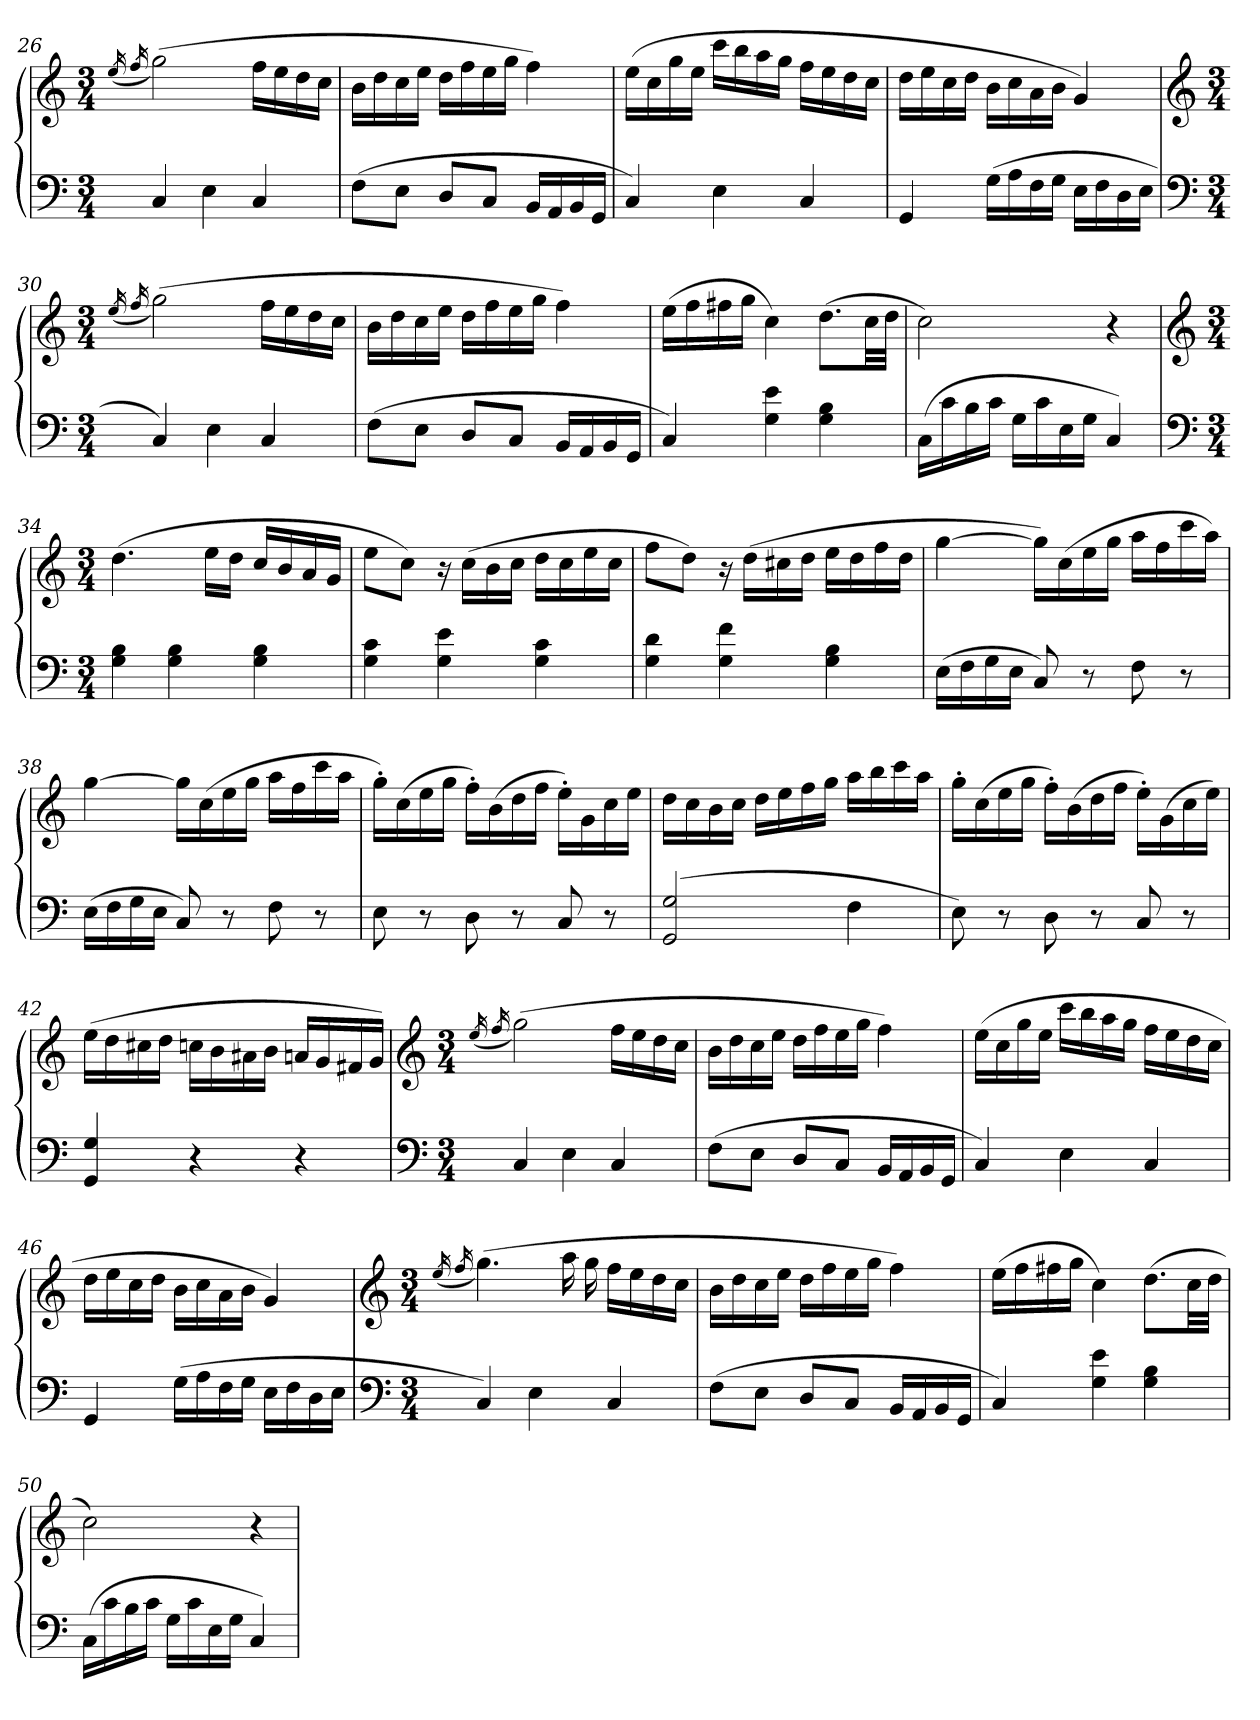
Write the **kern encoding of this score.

**kern	**kern
*part1	*part1
*staff2	*staff1
*clefF4	*clefG2
*k[]	*k[]
*M3/4	*M3/4
=26	=26
.	(16qee
.	16qff
4C	(2gg)
4E	.
4C	16ffLL
.	16ee
.	16dd
.	16ccJJ
=27	=27
(8FL	16bLL
.	16dd
8EJ	16cc
.	16eeJJ
8DL	16ddLL
.	16ff
8CJ	16ee
.	16ggJJ
16BBLL	4ff)
16AA	.
16BB	.
16GGJJ	.
=28	=28
4C)	(16eeLL
.	16cc
.	16gg
.	16eeJJ
4E	16cccLL
.	16bb
.	16aa
.	16ggJJ
4C	16ffLL
.	16ee
.	16dd
.	16ccJJ
=29	=29
4GG	16ddLL
.	16ee
.	16cc
.	16ddJJ
(16GLL	16bLL
16A	16cc
16F	16a
16GJJ	16bJJ
16ELL	4g)
16F	.
16D	.
16EJJ	.
=30	=30
*clefF4	*clefG2
*k[]	*k[]
*M3/4	*M3/4
.	(16qee
.	16qff
4C)	(2gg)
4E	.
4C	16ffLL
.	16ee
.	16dd
.	16ccJJ
=31	=31
(8FL	16bLL
.	16dd
8EJ	16cc
.	16eeJJ
8DL	16ddLL
.	16ff
8CJ	16ee
.	16ggJJ
16BBLL	4ff)
16AA	.
16BB	.
16GGJJ	.
=32	=32
4C)	(16eeLL
.	16ff
.	16ff#X
.	16ggJJ
4G 4e	4cc)
4G 4B	(8.ddL
.	32ccLL
.	32ddJJJ
=33	=33
(16CLL	2cc)
16c	.
16B	.
16cJJ	.
16GLL	.
16c	.
16E	.
16GJJ	.
4C)	4r
=34	=34
*clefF4	*clefG2
*k[]	*k[]
*M3/4	*M3/4
4G 4B	(4.dd
4G 4B	.
.	16eeLL
.	16ddJJ
4G 4B	16ccLL
.	16b
.	16a
.	16gJJ
=35	=35
4G 4c	8eeL
.	8ccJ)
4G 4e	16r
.	(16ccLL
.	16b
.	16ccJJ
4G 4c	16ddLL
.	16cc
.	16ee
.	16ccJJ
=36	=36
4G 4d	8ffL
.	8ddJ)
4G 4f	16r
.	(16ddLL
.	16cc#X
.	16ddJJ
4G 4B	16eeLL
.	16dd
.	16ff
.	16ddJJ
=37	=37
(16ELL	[4gg
16F	.
16G	.
16EJJ	.
8C)	16ggLL])
.	(16cc
8r	16ee
.	16ggJJ
8F	16aaLL
.	16ff
8r	16ccc
.	16aaJJ)
=38	=38
(16ELL	[4gg
16F	.
16G	.
16EJJ	.
8C)	16ggLL]
.	(16cc
8r	16ee
.	16ggJJ
8F	16aaLL
.	16ff
8r	16ccc
.	16aaJJ
=39	=39
8E	16gg'LL)
.	(16cc
8r	16ee
.	16ggJJ
8D	16ff'LL)
.	(16b
8r	16dd
.	16ffJJ
8C	16ee'LL)
.	16g
8r	16cc
.	16eeJJ
=40	=40
(2GG 2G	16ddLL
.	16cc
.	16b
.	16ccJJ
.	16ddLL
.	16ee
.	16ff
.	16ggJJ
4F	16aaLL
.	16bb
.	16ccc
.	16aaJJ
=41	=41
8E)	16gg'LL
.	(16cc
8r	16ee
.	16ggJJ
8D	16ff'LL)
.	(16b
8r	16dd
.	16ffJJ
8C	16ee'LL)
.	(16g
8r	16cc
.	16eeJJ)
=42	=42
4GG 4G	(16eeLL
.	16dd
.	16cc#X
.	16ddJJ
4r	16ccnLL
.	16b
.	16a#X
.	16bJJ
4r	16anLL
.	16g
.	16f#X
.	16gJJ)
=43	=43
*clefF4	*clefG2
*k[]	*k[]
*M3/4	*M3/4
.	(16qee
.	16qff
4C	(2gg)
4E	.
4C	16ffLL
.	16ee
.	16dd
.	16ccJJ
=44	=44
(8FL	16bLL
.	16dd
8EJ	16cc
.	16eeJJ
8DL	16ddLL
.	16ff
8CJ	16ee
.	16ggJJ
16BBLL	4ff)
16AA	.
16BB	.
16GGJJ	.
=45	=45
4C)	(16eeLL
.	16cc
.	16gg
.	16eeJJ
4E	16cccLL
.	16bb
.	16aa
.	16ggJJ
4C	16ffLL
.	16ee
.	16dd
.	16ccJJ
=46	=46
4GG	16ddLL
.	16ee
.	16cc
.	16ddJJ
(16GLL	16bLL
16A	16cc
16F	16a
16GJJ	16bJJ
16ELL	4g)
16F	.
16D	.
16EJJ	.
=47	=47
*clefF4	*clefG2
*k[]	*k[]
*M3/4	*M3/4
.	(16qee
.	16qff
4C)	(4.gg)
4E	.
.	16aa
.	16gg
4C	16ffLL
.	16ee
.	16dd
.	16ccJJ
=48	=48
(8FL	16bLL
.	16dd
8EJ	16cc
.	16eeJJ
8DL	16ddLL
.	16ff
8CJ	16ee
.	16ggJJ
16BBLL	4ff)
16AA	.
16BB	.
16GGJJ	.
=49	=49
4C)	(16eeLL
.	16ff
.	16ff#X
.	16ggJJ
4G 4e	4cc)
4G 4B	(8.ddL
.	32ccLL
.	32ddJJJ
=50	=50
(16CLL	2cc)
16c	.
16B	.
16cJJ	.
16GLL	.
16c	.
16E	.
16GJJ	.
4C)	4r
=	=
*-	*-
